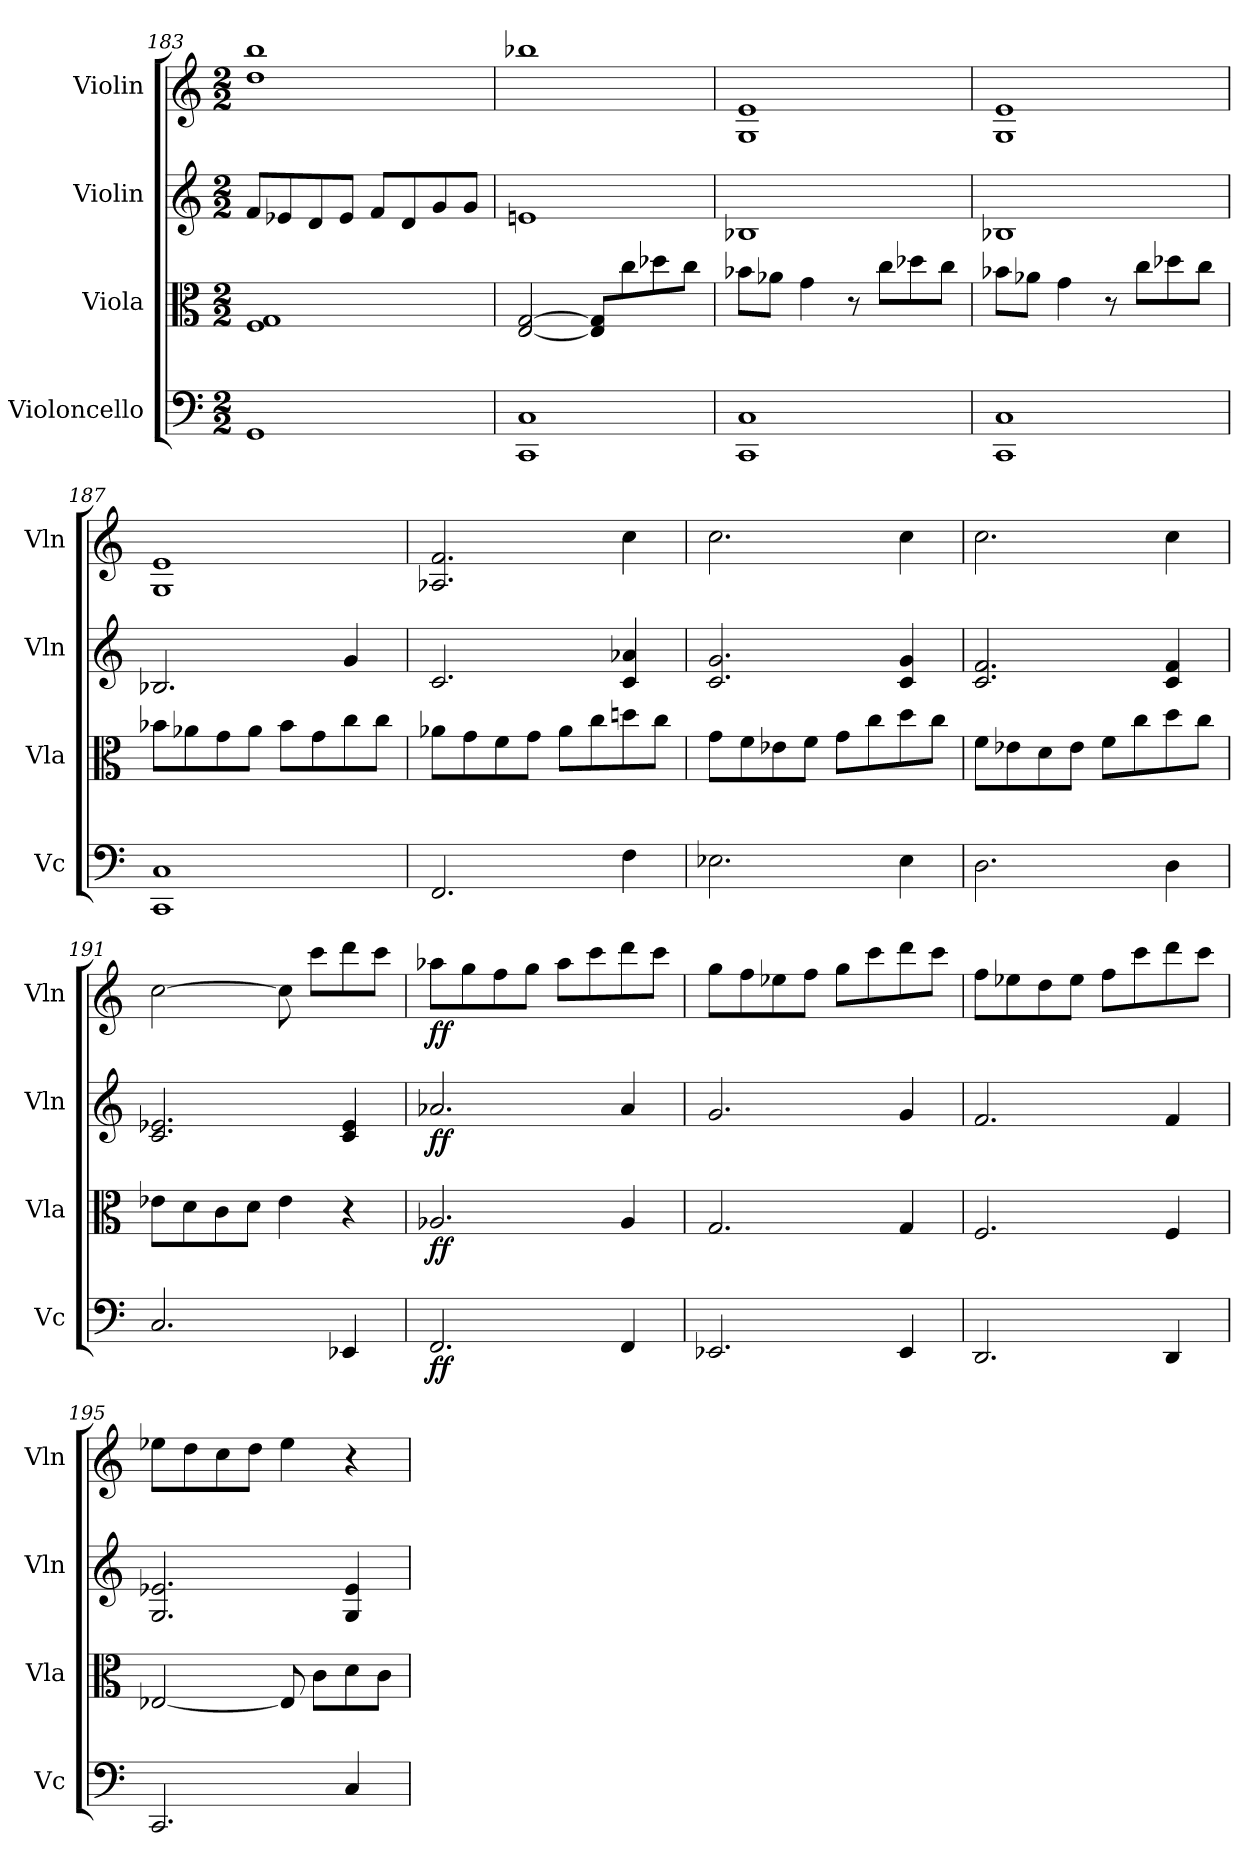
**kern	**dynam	**kern	**dynam	**kern	**dynam	**kern	**dynam
*part4	*part4	*part3	*part3	*part2	*part2	*part1	*part1
*staff4	*staff4	*staff3	*staff3	*staff2	*staff2	*staff1	*staff1
*I"Violoncello	*	*I"Viola	*	*I"Violin	*	*I"Violin	*
*I'Vc	*	*I'Vla	*	*I'Vln	*	*I'Vln	*
*clefF4	*	*clefC3	*	*clefG2	*	*clefG2	*
*k[]	*	*k[]	*	*k[]	*	*k[]	*
*M2/2	*	*M2/2	*	*M2/2	*	*M2/2	*
=183	=183	=183	=183	=183	=183	=183	=183
1GG	.	1F 1G	.	8f/L	.	1dd 1bb	.
.	.	.	.	8e-X/	.	.	.
.	.	.	.	8d/	.	.	.
.	.	.	.	8e-/J	.	.	.
.	.	.	.	8f/L	.	.	.
.	.	.	.	8d/	.	.	.
.	.	.	.	8g/	.	.	.
.	.	.	.	8g/J	.	.	.
=184	=184	=184	=184	=184	=184	=184	=184
1CC 1C	.	[2E/ [2G/	.	1en	.	1bb-X	.
.	.	8E]/ 8G]/L	.	.	.	.	.
.	.	8cc\	.	.	.	.	.
.	.	8dd-X\	.	.	.	.	.
.	.	8cc\J	.	.	.	.	.
=185	=185	=185	=185	=185	=185	=185	=185
1CC 1C	.	8b-X\L	.	1B-X	.	1G 1e	.
.	.	8a-X\J	.	.	.	.	.
.	.	4g\	.	.	.	.	.
.	.	8r	.	.	.	.	.
.	.	8cc\L	.	.	.	.	.
.	.	8dd-X\	.	.	.	.	.
.	.	8cc\J	.	.	.	.	.
=186	=186	=186	=186	=186	=186	=186	=186
1CC 1C	.	8b-X\L	.	1B-X	.	1G 1e	.
.	.	8a-X\J	.	.	.	.	.
.	.	4g\	.	.	.	.	.
.	.	8r	.	.	.	.	.
.	.	8cc\L	.	.	.	.	.
.	.	8dd-X\	.	.	.	.	.
.	.	8cc\J	.	.	.	.	.
=187	=187	=187	=187	=187	=187	=187	=187
1CC 1C	.	8b-X\L	.	2.B-X/	.	1G 1e	.
.	.	8a-X\	.	.	.	.	.
.	.	8g\	.	.	.	.	.
.	.	8a-\J	.	.	.	.	.
.	.	8b-\L	.	.	.	.	.
.	.	8g\	.	.	.	.	.
.	.	8cc\	.	4g/	.	.	.
.	.	8cc\J	.	.	.	.	.
=188	=188	=188	=188	=188	=188	=188	=188
2.FF/	.	8a-X\L	.	2.c/	.	2.A-X/ 2.f/	.
.	.	8g\	.	.	.	.	.
.	.	8f\	.	.	.	.	.
.	.	8g\J	.	.	.	.	.
.	.	8a-\L	.	.	.	.	.
.	.	8cc\	.	.	.	.	.
4F\	.	8ddn\	.	4c/ 4a-X/	.	4cc\	.
.	.	8cc\J	.	.	.	.	.
=189	=189	=189	=189	=189	=189	=189	=189
2.E-X\	.	8g\L	.	2.c/ 2.g/	.	2.cc\	.
.	.	8f\	.	.	.	.	.
.	.	8e-X\	.	.	.	.	.
.	.	8f\J	.	.	.	.	.
.	.	8g\L	.	.	.	.	.
.	.	8cc\	.	.	.	.	.
4E-\	.	8dd\	.	4c/ 4g/	.	4cc\	.
.	.	8cc\J	.	.	.	.	.
=190	=190	=190	=190	=190	=190	=190	=190
2.D\	.	8f\L	.	2.c/ 2.f/	.	2.cc\	.
.	.	8e-X\	.	.	.	.	.
.	.	8d\	.	.	.	.	.
.	.	8e-\J	.	.	.	.	.
.	.	8f\L	.	.	.	.	.
.	.	8cc\	.	.	.	.	.
4D\	.	8dd\	.	4c/ 4f/	.	4cc\	.
.	.	8cc\J	.	.	.	.	.
=191	=191	=191	=191	=191	=191	=191	=191
2.C/	.	8e-X\L	.	2.c/ 2.e-X/	.	[2cc\	.
.	.	8d\	.	.	.	.	.
.	.	8c\	.	.	.	.	.
.	.	8d\J	.	.	.	.	.
.	.	4e-\	.	.	.	8cc\]	.
.	.	.	.	.	.	8ccc\L	.
4EE-X/	.	4r	.	4c/ 4e-/	.	8ddd\	.
.	.	.	.	.	.	8ccc\J	.
=192	=192	=192	=192	=192	=192	=192	=192
2.FF/	ff	2.A-X/	ff	2.a-X/	ff	8aa-X\L	ff
.	.	.	.	.	.	8gg\	.
.	.	.	.	.	.	8ff\	.
.	.	.	.	.	.	8gg\J	.
.	.	.	.	.	.	8aa-\L	.
.	.	.	.	.	.	8ccc\	.
4FF/	.	4A-/	.	4a-/	.	8ddd\	.
.	.	.	.	.	.	8ccc\J	.
=193	=193	=193	=193	=193	=193	=193	=193
2.EE-X/	.	2.G/	.	2.g/	.	8gg\L	.
.	.	.	.	.	.	8ff\	.
.	.	.	.	.	.	8ee-X\	.
.	.	.	.	.	.	8ff\J	.
.	.	.	.	.	.	8gg\L	.
.	.	.	.	.	.	8ccc\	.
4EE-/	.	4G/	.	4g/	.	8ddd\	.
.	.	.	.	.	.	8ccc\J	.
=194	=194	=194	=194	=194	=194	=194	=194
2.DD/	.	2.F/	.	2.f/	.	8ff\L	.
.	.	.	.	.	.	8ee-X\	.
.	.	.	.	.	.	8dd\	.
.	.	.	.	.	.	8ee-\J	.
.	.	.	.	.	.	8ff\L	.
.	.	.	.	.	.	8ccc\	.
4DD/	.	4F/	.	4f/	.	8ddd\	.
.	.	.	.	.	.	8ccc\J	.
=195	=195	=195	=195	=195	=195	=195	=195
2.CC/	.	[2E-X/	.	2.G/ 2.e-X/	.	8ee-X\L	.
.	.	.	.	.	.	8dd\	.
.	.	.	.	.	.	8cc\	.
.	.	.	.	.	.	8dd\J	.
.	.	8E-/]	.	.	.	4ee-\	.
.	.	8c\L	.	.	.	.	.
4C/	.	8d\	.	4G/ 4e-/	.	4r	.
.	.	8c\J	.	.	.	.	.
=	=	=	=	=	=	=	=
*-	*-	*-	*-	*-	*-	*-	*-
